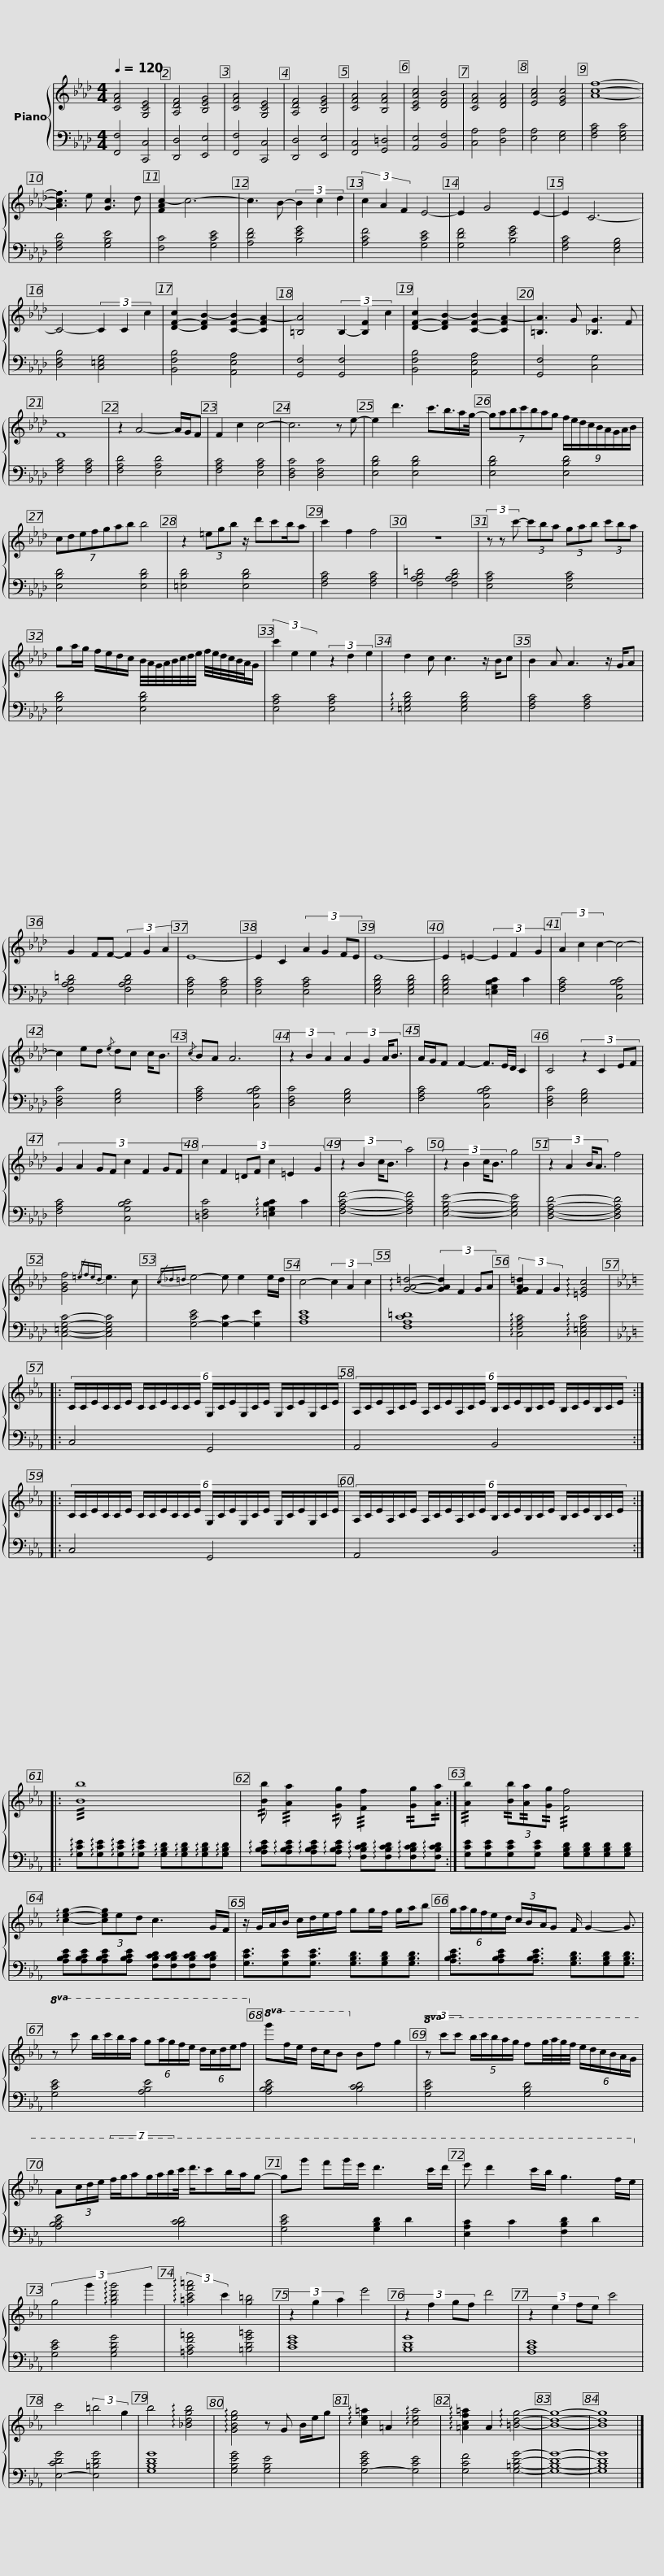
X:1
%%score { 1 | 2 }
L:1/8
Q:1/4=120
M:4/4
I:linebreak $
K:Ab
V:1 treble
V:2 bass
V:1
 [CFA]4 [G,CE]4 | [A,DF]4 [B,EG]4 | [CFA]4 [G,CE]4 | [A,DF]4 [B,EG]4 | [CFA]4 [B,FA]4 | %5
 [CEAc]4 [DFB]4 | [CFA]4 [DFA]4 | [EAc]4 [EGc]4 | [Acf]8- | [Acf]3 e [Gc]3 d | %10
 [FAc-]2 c6- |$ c3 B- (3B2 c2 d2 | (3c2 A2 F2 E4- | E2 G4 E2- | E2 C6- | %15
 C4- (3C2 C2 c2 | [D-F-c]2 [DFB-]2 [C-F-B]2 [CFA-]2 | [=B,A]4 (3B,2- [B,F]2 c2 | [D-F-c]2 [DFB-]2 [C-F-B]2 [CFA-]2 |$ [=B,A]3 G [_B,G]3 F | %20
 F8 | z2 A4- A/G/F | F2 c2 c4- | c6 z e- | e2 d'3 c'3/2b3/4a/g/4- |$ %25
 (7:4:7gabc'bag (9:8:9f/e/d/c/B/A/G/A/B/ | (7:4:7cdefgab b4 | z2 (3=egb z/ d'c'b/a | c'2 f2 f4 | z8 |$ %30
 (3z z c'- (3c'ba (3gab (3c'ba | ga/g/ f/e/d/c/ B/4A/4G/4A/4B/4c/4d/4e/4 f/4e/4d/4c/4B/4A/4G/ | (3c'2 e2 e2 (3z2 d2 e2 |$ d2 c c3 z/ B/c | B2 A A3 z/ G/A | %35
 G2 FF- (3F2 G2 A2 | E8- | E2 C2 (3:2:4A2 G2 FE | E8- | E2 =E2- (3E2 F2 G2 |$ %40
 (3A2 c2 c2- c4- | c2 ed{/e} dc c<B |{/c} BA A6 | (3z2 B2 A2 (3:2:4A2 G2 A/B3/2 | A/G/F F2- F3/2E/4D/4 C2 | %45
 C4 (3:2:4z2 C2 EF |$ (3:2:8G2 A2 GF c2 F2 GF | (3:2:7c2 F2 =DF c2 =E2 G2 | (3:2:4z2 B2 c/B3/2 a4 | (3:2:4z2 B2 c/B3/2 g4 | %50
 (3:2:4z2 A2 B/A3/2 f4 | [GBf]4{/=efed} e3 c |${/c_d=d} e4- e e2 e/d/ | c4- (3c2 A2 c2 | !arpeggio![GA=d]4- (3:2:4[GAd]2 F2 GA | %55
 (3[FGA=d]2 F2 G2 !arpeggio![=EGc]4 |:$[K:Eb] (6:4:24C/C/E/C/C/E/ C/C/E/C/C/E/ G,/C/E/G,/C/E/ G,/C/E/G,/C/E/ |$ (6:4:24A,/C/E/A,/C/E/ A,/C/E/A,/C/E/ B,/C/E/B,/C/E/ B,/C/E/B,/C/E/ ::$ (6:4:24C/C/E/C/C/E/ C/C/E/C/C/E/ G,/C/E/G,/C/E/ G,/C/E/G,/C/E/ |$ (6:4:24A,/C/E/A,/C/E/ A,/C/E/A,/C/E/ B,/C/E/B,/C/E/ B,/C/E/B,/C/E/ :: %60
 !///![Bb]8 |$ !//![Bb] !///![Aa]2 !//![Gg] !///![Ff]2 !//![Gg]!//![Aa] :| !///![Ab]2 (3!//![Bb]!//![Aa]!//![Gg] !///![Ff]4 |$ !arpeggio![ceg]2- (3[ceg]ed c3 G/F/ | z/ G/A/B/ c/d/e/f/ gg/f/ g/a/b |$ %65
 (6:4:6g/a/g/f/e/d/ (3c/B/A/G F/ G2- G3/2 |!8va(! z c'' b'/c''/b'/a'/ (6:4:5g'a'/g'/f'/e'/ (6:4:5d'/c'/d'/e'/f'!8va)! |!8va(! g'f'/e'/ d'/c'/b!8va)! bf g2 |$!8va(! (3z c''c'' (5:4:5b'/c''/b'/a'/g'/ f'g'/4a'/4g'/4f'/4 (6:4:6e'/d'/c'/b/a/g/ | a(3c'/d'/e'/ (7:4:6f'/g'/a'g'/a'/b'/c''/4 d''3/4c''b'/a'/g'- |$ %70
 g'g'' f''g''/e''/ d''3 c''/d''/ | e'' d''2 c''/b'/ g'3 f'/e'/!8va)! | (3:2:4g4 g'2 !arpeggio![gbd'g']4 g'2 | (3:2:2!arpeggio![=ac'f'=a']4 c'2 [g=b]4 | (3z2 g2 a2 e'4 | %75
 (3:2:4z2 f2 gf d'4 |$ (3:2:4z2 e2 fe c'4 | c'4 (3:2:2=b4 g2 | b4 !arpeggio![_Bdgb]4 | !arpeggio![GBeg]4 z G B/e/g | %80
 !arpeggio![ce=a]2 =A2 !arpeggio![cea]4 | !arpeggio![=Acf=a]2 A2 !arpeggio![=Bdg]4- | [Bdg]8- | [Bdg]8 |] %84
V:2
 [F,,F,]4 [C,,C,]4 | [D,,D,]4 [E,,E,]4 | [F,,F,]4 [C,,C,]4 | [D,,D,]4 [E,,E,]4 | [F,,C,]4 [G,,=D,]4 | %5
 [A,,E,]4 [B,,F,]4 | [C,A,]4 [D,A,]4 | [E,A,]4 [E,G,]4 | [F,A,C]4 [E,G,C]4 | [F,A,D]4 [G,B,E]4 | %10
 [F,C]4 [G,CE]4 |$ [A,DF]4 [B,EG]4 | [A,CF]4 [G,CE]4 | [G,DF]4 [B,EG]4 | [F,A,C]4 [E,G,B,]4 | %15
 [D,F,B,]4 [C,=E,G,]4 | [B,,F,B,]4 [A,,E,A,]4 | [G,,F,]4 [G,,F,]4 | [B,,F,B,]4 [A,,E,A,]4 |$ [G,,F,]4 [C,G,]4 | %20
 [F,A,C]4 [F,A,C]4 | [F,A,D]4 [E,A,D]4 | [F,A,C]4 [E,A,C]4 | [D,F,C]4 [D,F,C]4 | [E,B,D]4 [E,B,D]4 |$ %25
 [E,B,D]4 [E,B,D]4 | [E,B,D]4 [E,B,D]4 | [=E,B,D]4 [E,B,D]4 | [F,A,C]4 [F,A,C]4 | [F,A,B,=D]4 [F,A,B,D]4 |$ %30
 [E,A,C]4 [E,A,C]4 | [E,B,D]4 [E,B,D]4 | [E,A,C]4 [E,A,C]4 |$ !arpeggio![=E,G,B,D]4 [E,G,B,D]4 | [F,A,C]4 [F,A,C]4 | %35
 [F,A,B,=D]4 [F,A,B,D]4 | [E,A,C]4 [E,A,C]4 | [E,A,C]4 [E,A,C]4 | [E,G,B,D]4 [E,G,B,D]4 | [E,G,B,D]4 [=E,G,B,C]2 C2 |$ %40
 [F,A,C]4 [C,G,B,C]4 | [D,F,C]4 [E,G,B,]4 | [F,A,C]4 [C,G,B,C]4 | [D,F,C]4 [E,G,B,]4 | [F,A,C]4 [C,G,B,C]4 | %45
 [D,F,C]4 [E,G,B,]4 |$ [F,A,C]4 [C,G,B,C]4 | [=D,F,C]4 !arpeggio![=E,G,B,C]2 C2 | [F,A,CF]4- [F,A,CF]4 | [E,G,B,E]4- [E,G,B,E]4 | %50
 [D,F,A,D]4- [D,F,A,D]4 | [C,=E,G,C]4- [C,E,G,C]4 |$ [G,-CE]4 [G,-C]2 [G,E]2 | [A,CE]8 | [F,A,C=D]8 | %55
 !arpeggio![C,F,A,C]4 !arpeggio![C,=E,G,C]4 |:$[K:Eb] C,4 G,,4 |$ A,,4 B,,4 ::$ C,4 G,,4 |$ A,,4 B,,4 :: %60
 !arpeggio![G,CE]!arpeggio![G,CE]!arpeggio![G,CE]!arpeggio![G,CE] !arpeggio![G,B,D]!arpeggio![G,B,D]!arpeggio![G,B,D]!arpeggio![G,B,D] |$ !arpeggio![A,B,CE]!arpeggio![A,B,CE]!arpeggio![A,B,CE]!arpeggio![A,B,CE] !arpeggio![F,B,CD]!arpeggio![F,B,CD]!arpeggio![F,B,CD]!arpeggio![F,B,CD] :| [G,CE][G,CE][G,CE][G,CE] [G,B,D][G,B,D][G,B,D][G,B,D] |$ [A,B,CE][A,B,CE][A,B,CE][A,B,CE] [F,B,CD][F,B,CD][F,B,CD][F,B,CD] | [G,CE]3/2[G,CE][G,CE]3/2 [G,B,D]3/2[G,B,D][G,B,D]3/2 |$ %65
 [A,B,CE]3/2[A,B,CE][A,B,CE]3/2 [G,B,D]3/2[G,B,D][G,B,D]3/2 | [G,CE]4 [A,B,E]4 | [A,B,CE]4 [B,CD]4 |$ [G,CE]4 [G,B,D]4 | [A,B,CE]4 [B,CD]4 |$ %70
 [G,CE]4 [G,B,D]2 D2 | [E,A,C]2 C2 [F,B,D]2 D2 | [G,CE]4 [G,B,DG]4 | [=A,CF=A]4 [=B,DG=B]4 | [CEG]8 | %75
 [B,DG]8 |$ [A,CE]8 | [E,-CDG]4 [E,=B,DG]4 | [G,B,DG]8 | [G,B,EG]4 [G,B,E]4 | %80
 [G,-CEG]4 [G,CE]4 | [G,CF]4 [G,=B,DG]4- | [G,B,DG]8- | [G,B,DG]8 |] %84
